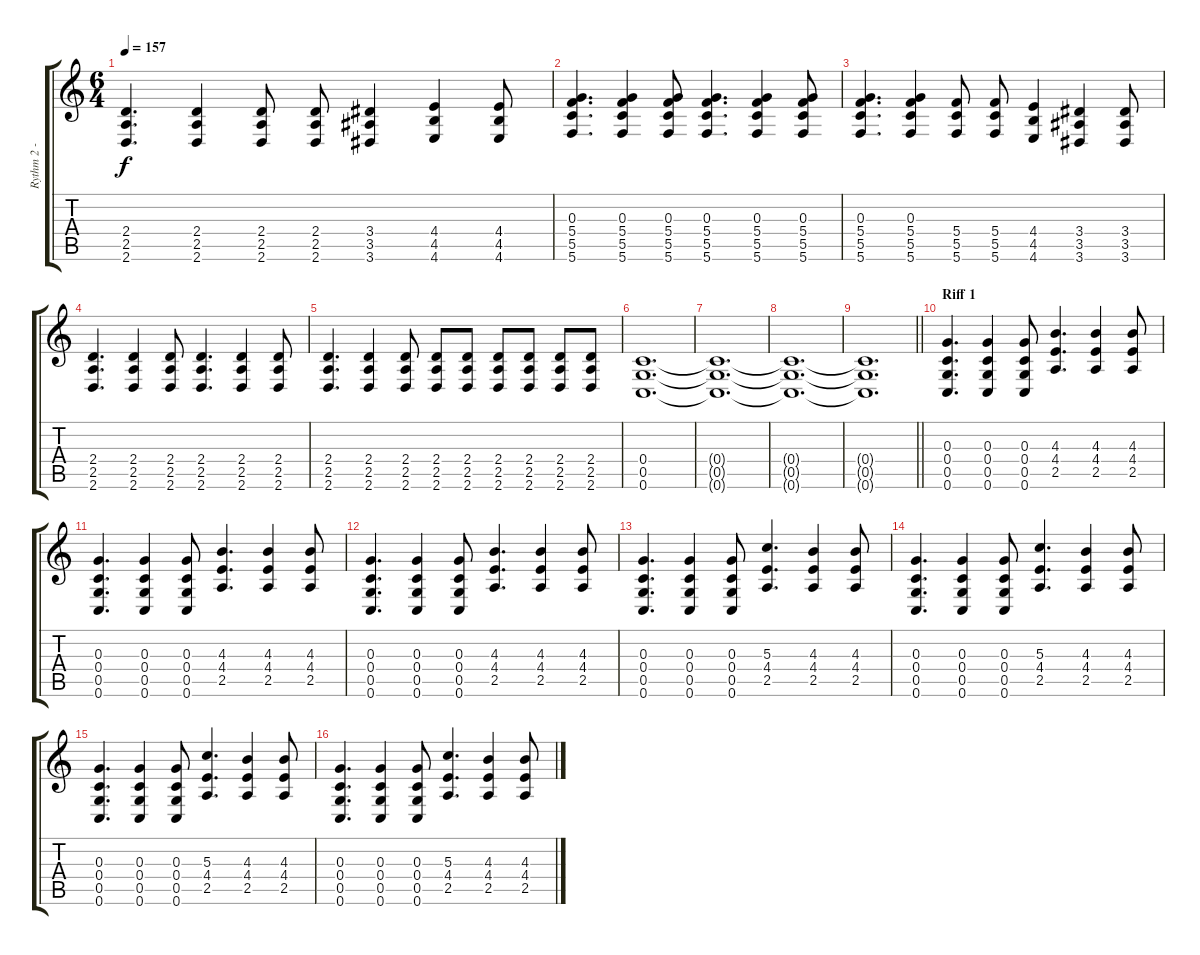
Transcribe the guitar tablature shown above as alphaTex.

\track ("Rythm 2 - Devin" "Rythm 2 - ") {instrument distortionguitar}
\staff {score tabs}
\tuning (E4 C4 G3 C3 G2 C2) {hide}
\ts (6 4)
\tempo 157
\clef g2
\ks c
(2.4 2.5 2.6).4{d dy f} (2.4 2.5 2.6).4 (2.4 2.5 2.6).8 (2.4 2.5 2.6).8 (3.4 3.5 3.6).4 (4.4 4.5 4.6).4 (4.4 4.5 4.6).8 |
(0.3 5.4 5.5 5.6).4{d} (0.3 5.4 5.5 5.6).4 (0.3 5.4 5.5 5.6).8 (0.3 5.4 5.5 5.6).4{d} (0.3 5.4 5.5 5.6).4 (0.3 5.4 5.5 5.6).8 |
(0.3 5.4 5.5 5.6).4{d} (0.3 5.4 5.5 5.6).4 (5.4 5.5 5.6).8 (5.4 5.5 5.6).8 (4.4 4.5 4.6).4 (3.4 3.5 3.6).4 (3.4 3.5 3.6).8 |
(2.4 2.5 2.6).4{d} (2.4 2.5 2.6).4 (2.4 2.5 2.6).8 (2.4 2.5 2.6).4{d} (2.4 2.5 2.6).4 (2.4 2.5 2.6).8 |
(2.4 2.5 2.6).4{d} (2.4 2.5 2.6).4 (2.4 2.5 2.6).8 (2.4 2.5 2.6).8 (2.4 2.5 2.6).8 (2.4 2.5 2.6).8 (2.4 2.5 2.6).8 (2.4 2.5 2.6).8 (2.4 2.5 2.6).8 |
(0.4 0.5 0.6).1{d} |
(0.4{t} 0.5{t} 0.6{t}).1{d} |
(0.4{t} 0.5{t} 0.6{t}).1{d} |
\barLineRight lightlight
(0.4{t} 0.5{t} 0.6{t}).1{d} |
\section ("" "Riff 1")
(0.3 0.4 0.5 0.6).4{d} (0.3 0.4 0.5 0.6).4 (0.3 0.4 0.5 0.6).8 (4.3 4.4 2.5).4{d} (4.3 4.4 2.5).4 (4.3 4.4 2.5).8 |
(0.3 0.4 0.5 0.6).4{d} (0.3 0.4 0.5 0.6).4 (0.3 0.4 0.5 0.6).8 (4.3 4.4 2.5).4{d} (4.3 4.4 2.5).4 (4.3 4.4 2.5).8 |
(0.3 0.4 0.5 0.6).4{d} (0.3 0.4 0.5 0.6).4 (0.3 0.4 0.5 0.6).8 (4.3 4.4 2.5).4{d} (4.3 4.4 2.5).4 (4.3 4.4 2.5).8 |
(0.3 0.4 0.5 0.6).4{d} (0.3 0.4 0.5 0.6).4 (0.3 0.4 0.5 0.6).8 (5.3 4.4 2.5).4{d} (4.3 4.4 2.5).4 (4.3 4.4 2.5).8 |
(0.3 0.4 0.5 0.6).4{d} (0.3 0.4 0.5 0.6).4 (0.3 0.4 0.5 0.6).8 (5.3 4.4 2.5).4{d} (4.3 4.4 2.5).4 (4.3 4.4 2.5).8 |
(0.3 0.4 0.5 0.6).4{d} (0.3 0.4 0.5 0.6).4 (0.3 0.4 0.5 0.6).8 (5.3 4.4 2.5).4{d} (4.3 4.4 2.5).4 (4.3 4.4 2.5).8 |
(0.3 0.4 0.5 0.6).4{d} (0.3 0.4 0.5 0.6).4 (0.3 0.4 0.5 0.6).8 (5.3 4.4 2.5).4{d} (4.3 4.4 2.5).4 (4.3 4.4 2.5).8
